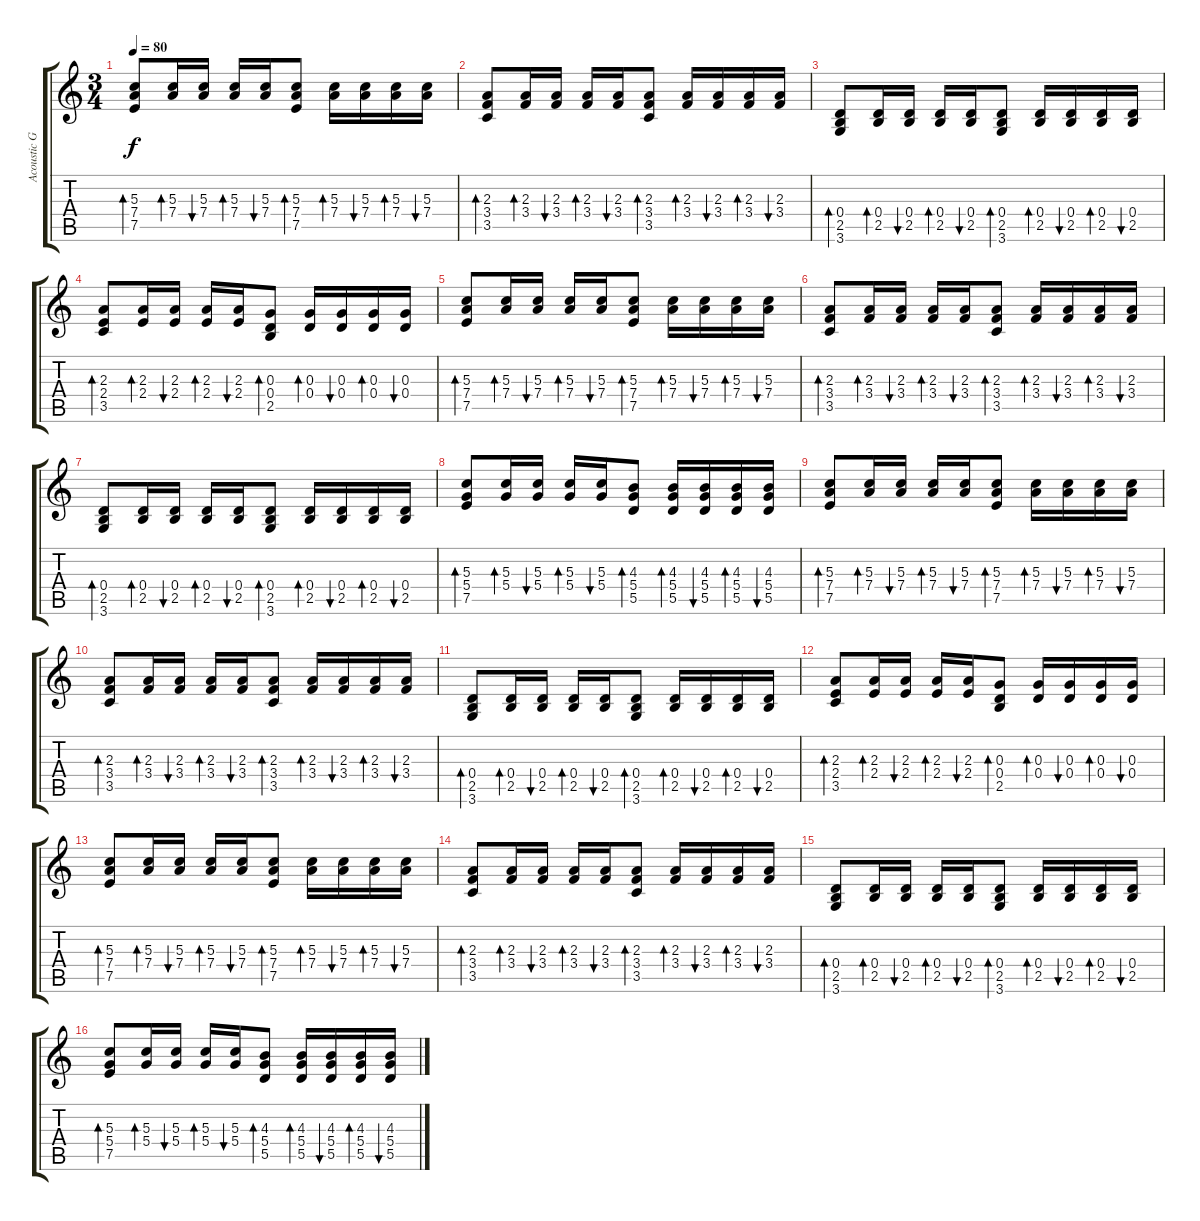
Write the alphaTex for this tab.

\track ("Acoustic Guitar" "Acoustic G") {instrument acousticguitarsteel}
\staff {score tabs}
\tuning (E4 B3 G3 D3 A2 E2) {hide}
\ts (3 4)
\tempo 80
\clef g2
\ks c
(5.3 7.4 7.5).8{bd 60 dy f} (5.3 7.4).16{bd 60} (5.3 7.4).16{bu 60} (5.3 7.4).16{bd 60} (5.3 7.4).16{bu 60} (5.3 7.4 7.5).8{bd 60} (5.3 7.4).16{bd 60} (5.3 7.4).16{bu 60} (5.3 7.4).16{bd 60} (5.3 7.4).16{bu 60} |
(2.3 3.4 3.5).8{bd 60} (2.3 3.4).16{bd 60} (2.3 3.4).16{bu 60} (2.3 3.4).16{bd 60} (2.3 3.4).16{bu 60} (2.3 3.4 3.5).8{bd 60} (2.3 3.4).16{bd 60} (2.3 3.4).16{bu 60} (2.3 3.4).16{bd 60} (2.3 3.4).16{bu 60} |
(0.4 2.5 3.6).8{bd 60} (0.4 2.5).16{bd 60} (0.4 2.5).16{bu 60} (0.4 2.5).16{bd 60} (0.4 2.5).16{bu 60} (0.4 2.5 3.6).8{bd 60} (0.4 2.5).16{bd 60} (0.4 2.5).16{bu 60} (0.4 2.5).16{bd 60} (0.4 2.5).16{bu 60} |
(2.3 2.4 3.5).8{bd 60} (2.3 2.4).16{bd 60} (2.3 2.4).16{bu 60} (2.3 2.4).16{bd 60} (2.3 2.4).16{bu 60} (0.3 0.4 2.5).8{bd 60} (0.3 0.4).16{bd 60} (0.3 0.4).16{bu 60} (0.3 0.4).16{bd 60} (0.3 0.4).16{bu 60} |
(5.3 7.4 7.5).8{bd 60} (5.3 7.4).16{bd 60} (5.3 7.4).16{bu 60} (5.3 7.4).16{bd 60} (5.3 7.4).16{bu 60} (5.3 7.4 7.5).8{bd 60} (5.3 7.4).16{bd 60} (5.3 7.4).16{bu 60} (5.3 7.4).16{bd 60} (5.3 7.4).16{bu 60} |
(2.3 3.4 3.5).8{bd 60} (2.3 3.4).16{bd 60} (2.3 3.4).16{bu 60} (2.3 3.4).16{bd 60} (2.3 3.4).16{bu 60} (2.3 3.4 3.5).8{bd 60} (2.3 3.4).16{bd 60} (2.3 3.4).16{bu 60} (2.3 3.4).16{bd 60} (2.3 3.4).16{bu 60} |
(0.4 2.5 3.6).8{bd 60} (0.4 2.5).16{bd 60} (0.4 2.5).16{bu 60} (0.4 2.5).16{bd 60} (0.4 2.5).16{bu 60} (0.4 2.5 3.6).8{bd 60} (0.4 2.5).16{bd 60} (0.4 2.5).16{bu 60} (0.4 2.5).16{bd 60} (0.4 2.5).16{bu 60} |
(5.3 5.4 7.5).8{bd 60} (5.3 5.4).16{bd 60} (5.3 5.4).16{bu 60} (5.3 5.4).16{bd 60} (5.3 5.4).16{bu 60} (4.3 5.4 5.5).8{bd 60} (4.3 5.4 5.5).16{bd 60} (4.3 5.4 5.5).16{bu 60} (4.3 5.4 5.5).16{bd 60} (4.3 5.4 5.5).16{bu 60} |
\section ("" "")
(5.3 7.4 7.5).8{bd 60} (5.3 7.4).16{bd 60} (5.3 7.4).16{bu 60} (5.3 7.4).16{bd 60} (5.3 7.4).16{bu 60} (5.3 7.4 7.5).8{bd 60} (5.3 7.4).16{bd 60} (5.3 7.4).16{bu 60} (5.3 7.4).16{bd 60} (5.3 7.4).16{bu 60} |
(2.3 3.4 3.5).8{bd 60} (2.3 3.4).16{bd 60} (2.3 3.4).16{bu 60} (2.3 3.4).16{bd 60} (2.3 3.4).16{bu 60} (2.3 3.4 3.5).8{bd 60} (2.3 3.4).16{bd 60} (2.3 3.4).16{bu 60} (2.3 3.4).16{bd 60} (2.3 3.4).16{bu 60} |
(0.4 2.5 3.6).8{bd 60} (0.4 2.5).16{bd 60} (0.4 2.5).16{bu 60} (0.4 2.5).16{bd 60} (0.4 2.5).16{bu 60} (0.4 2.5 3.6).8{bd 60} (0.4 2.5).16{bd 60} (0.4 2.5).16{bu 60} (0.4 2.5).16{bd 60} (0.4 2.5).16{bu 60} |
(2.3 2.4 3.5).8{bd 60} (2.3 2.4).16{bd 60} (2.3 2.4).16{bu 60} (2.3 2.4).16{bd 60} (2.3 2.4).16{bu 60} (0.3 0.4 2.5).8{bd 60} (0.3 0.4).16{bd 60} (0.3 0.4).16{bu 60} (0.3 0.4).16{bd 60} (0.3 0.4).16{bu 60} |
(5.3 7.4 7.5).8{bd 60} (5.3 7.4).16{bd 60} (5.3 7.4).16{bu 60} (5.3 7.4).16{bd 60} (5.3 7.4).16{bu 60} (5.3 7.4 7.5).8{bd 60} (5.3 7.4).16{bd 60} (5.3 7.4).16{bu 60} (5.3 7.4).16{bd 60} (5.3 7.4).16{bu 60} |
(2.3 3.4 3.5).8{bd 60} (2.3 3.4).16{bd 60} (2.3 3.4).16{bu 60} (2.3 3.4).16{bd 60} (2.3 3.4).16{bu 60} (2.3 3.4 3.5).8{bd 60} (2.3 3.4).16{bd 60} (2.3 3.4).16{bu 60} (2.3 3.4).16{bd 60} (2.3 3.4).16{bu 60} |
(0.4 2.5 3.6).8{bd 60} (0.4 2.5).16{bd 60} (0.4 2.5).16{bu 60} (0.4 2.5).16{bd 60} (0.4 2.5).16{bu 60} (0.4 2.5 3.6).8{bd 60} (0.4 2.5).16{bd 60} (0.4 2.5).16{bu 60} (0.4 2.5).16{bd 60} (0.4 2.5).16{bu 60} |
(5.3 5.4 7.5).8{bd 60} (5.3 5.4).16{bd 60} (5.3 5.4).16{bu 60} (5.3 5.4).16{bd 60} (5.3 5.4).16{bu 60} (4.3 5.4 5.5).8{bd 60} (4.3 5.4 5.5).16{bd 60} (4.3 5.4 5.5).16{bu 60} (4.3 5.4 5.5).16{bd 60} (4.3 5.4 5.5).16{bu 60}
